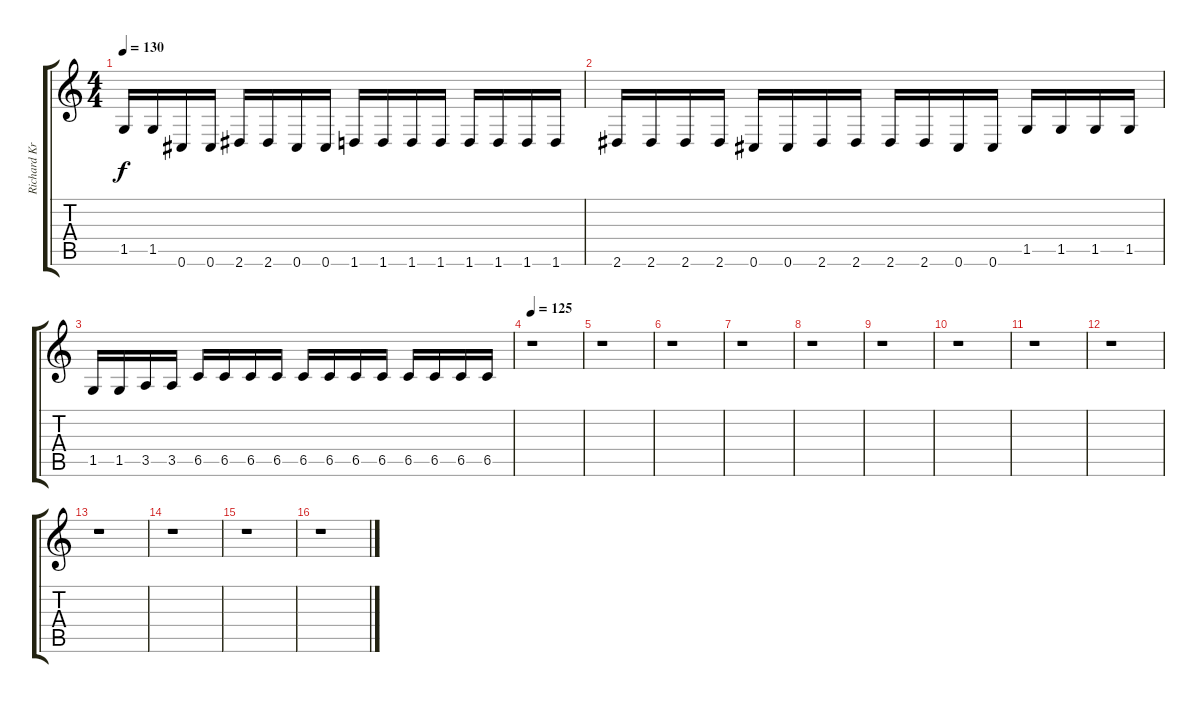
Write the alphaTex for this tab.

\track ("Richard Kronheim" "Richard Kr") {instrument distortionguitar}
\staff {score tabs}
\tuning (Db4 Ab3 E3 B2 Gb2 Db2) {hide}
\ts (4 4)
\tempo 130
\clef g2
\ks c
1.5.16{dy f} 1.5.16 0.6.16 0.6.16 2.6.16 2.6.16 0.6.16 0.6.16 1.6.16 1.6.16 1.6.16 1.6.16 1.6.16 1.6.16 1.6.16 1.6.16 |
2.6.16 2.6.16 2.6.16 2.6.16 0.6.16 0.6.16 2.6.16 2.6.16 2.6.16 2.6.16 0.6.16 0.6.16 1.5.16 1.5.16 1.5.16 1.5.16 |
1.5.16 1.5.16 3.5.16 3.5.16 6.5.16 6.5.16 6.5.16 6.5.16 6.5.16 6.5.16 6.5.16 6.5.16 6.5.16 6.5.16 6.5.16 6.5.16 |
\tempo 125
r.1 |
r.1 |
r.1 |
r.1 |
r.1 |
r.1 |
r.1 |
r.1 |
r.1 |
r.1 |
r.1 |
r.1 |
r.1
